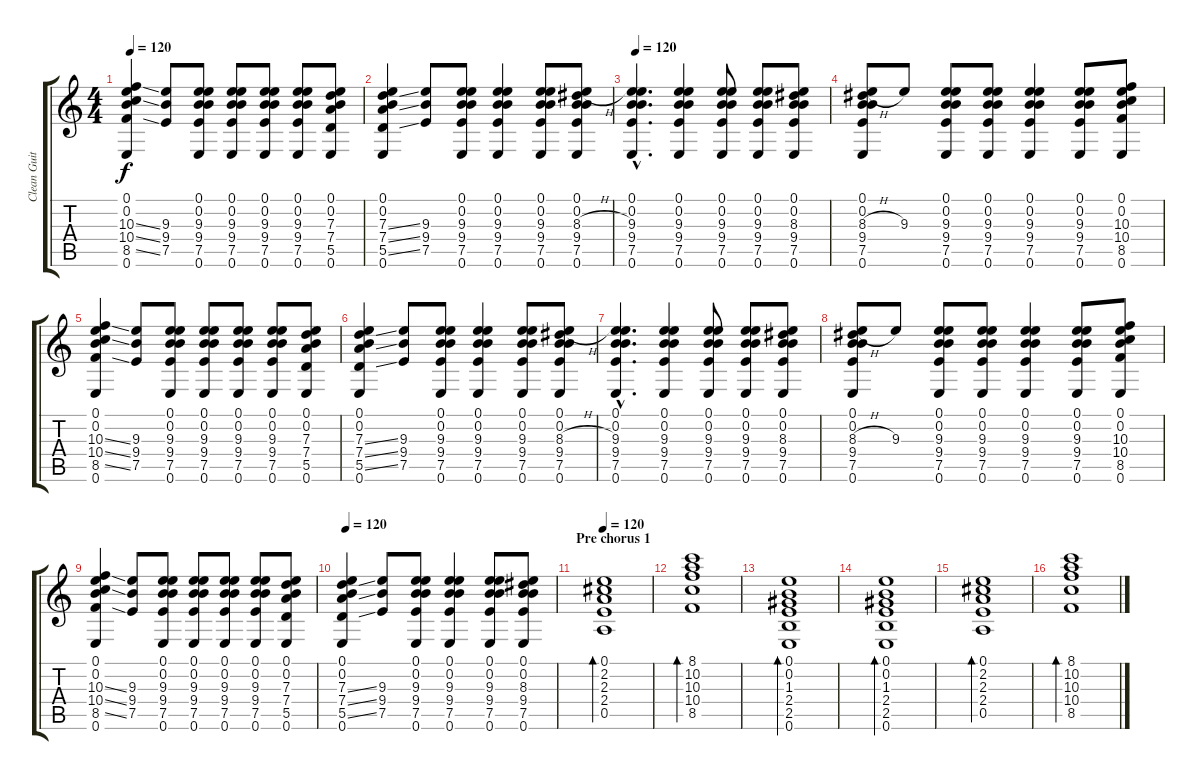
\track ("Clean Guitar" "Clean Guit") {instrument electricguitarclean}
\staff {score tabs}
\tuning (E4 B3 G3 D3 A2 E2) {hide}
\ts (4 4)
\tempo 120
\clef g2
\ks c
(0.1 0.2 10.3{ss} 10.4{ss} 8.5{ss} 0.6).4{dy f} (9.3 9.4 7.5).8 (0.1 0.2 9.3 9.4 7.5 0.6).8 (0.1 0.2 9.3 9.4 7.5 0.6).8 (0.1 0.2 9.3 9.4 7.5 0.6).8 (0.1 0.2 9.3 9.4 7.5 0.6).8 (0.1 0.2 7.3 7.4 5.5 0.6).8 |
(0.1 0.2 7.3{ss} 7.4{ss} 5.5{ss} 0.6).4 (9.3 9.4 7.5).8 (0.1 0.2 9.3 9.4 7.5 0.6).8 (0.1 0.2 9.3 9.4 7.5 0.6).4 (0.1 0.2 9.3 9.4 7.5 0.6).8 (0.1 0.2 8.3{h} 9.4 7.5 0.6).8 |
\tempo 120
(0.1{hac} 0.2{hac} 9.3{hac} 9.4{hac} 7.5{hac} 0.6{hac}).4{d} (0.1 0.2 9.3 9.4 7.5 0.6).4 (0.1 0.2 9.3 9.4 7.5 0.6).8 (0.1 0.2 9.3 9.4 7.5 0.6).8 (0.1 0.2 8.3 9.4 7.5 0.6).8 |
(0.1 0.2 8.3{h} 9.4 7.5 0.6).8 9.3.8 (0.1 0.2 9.3 9.4 7.5 0.6).8 (0.1 0.2 9.3 9.4 7.5 0.6).8 (0.1 0.2 9.3 9.4 7.5 0.6).4 (0.1 0.2 9.3 9.4 7.5 0.6).8 (0.1 0.2 10.3 10.4 8.5 0.6).8 |
(0.1 0.2 10.3{ss} 10.4{ss} 8.5{ss} 0.6).4 (9.3 9.4 7.5).8 (0.1 0.2 9.3 9.4 7.5 0.6).8 (0.1 0.2 9.3 9.4 7.5 0.6).8 (0.1 0.2 9.3 9.4 7.5 0.6).8 (0.1 0.2 9.3 9.4 7.5 0.6).8 (0.1 0.2 7.3 7.4 5.5 0.6).8 |
(0.1 0.2 7.3{ss} 7.4{ss} 5.5{ss} 0.6).4 (9.3 9.4 7.5).8 (0.1 0.2 9.3 9.4 7.5 0.6).8 (0.1 0.2 9.3 9.4 7.5 0.6).4 (0.1 0.2 9.3 9.4 7.5 0.6).8 (0.1 0.2 8.3{h} 9.4 7.5 0.6).8 |
(0.1{hac} 0.2{hac} 9.3{hac} 9.4{hac} 7.5{hac} 0.6{hac}).4{d} (0.1 0.2 9.3 9.4 7.5 0.6).4 (0.1 0.2 9.3 9.4 7.5 0.6).8 (0.1 0.2 9.3 9.4 7.5 0.6).8 (0.1 0.2 8.3 9.4 7.5 0.6).8 |
(0.1 0.2 8.3{h} 9.4 7.5 0.6).8 9.3.8 (0.1 0.2 9.3 9.4 7.5 0.6).8 (0.1 0.2 9.3 9.4 7.5 0.6).8 (0.1 0.2 9.3 9.4 7.5 0.6).4 (0.1 0.2 9.3 9.4 7.5 0.6).8 (0.1 0.2 10.3 10.4 8.5 0.6).8 |
(0.1 0.2 10.3{ss} 10.4{ss} 8.5{ss} 0.6).4 (9.3 9.4 7.5).8 (0.1 0.2 9.3 9.4 7.5 0.6).8 (0.1 0.2 9.3 9.4 7.5 0.6).8 (0.1 0.2 9.3 9.4 7.5 0.6).8 (0.1 0.2 9.3 9.4 7.5 0.6).8 (0.1 0.2 7.3 7.4 5.5 0.6).8 |
\tempo 120
(0.1 0.2 7.3{ss} 7.4{ss} 5.5{ss} 0.6).4 (9.3 9.4 7.5).8 (0.1 0.2 9.3 9.4 7.5 0.6).8 (0.1 0.2 9.3 9.4 7.5 0.6).4 (0.1 0.2 9.3 9.4 7.5 0.6).8 (0.1 0.2 8.3 9.4 7.5 0.6).8 |
\section ("" "Pre chorus 1")
\tempo 120
(0.1 2.2 2.3 2.4 0.5).1{bd 240} |
(8.1 10.2 10.3 10.4 8.5).1{bd 240} |
(0.1 0.2 1.3 2.4 2.5 0.6).1{bd 240} |
(0.1 0.2 1.3 2.4 2.5 0.6).1{bd 240} |
(0.1 2.2 2.3 2.4 0.5).1{bd 240} |
(8.1 10.2 10.3 10.4 8.5).1{bd 240}
